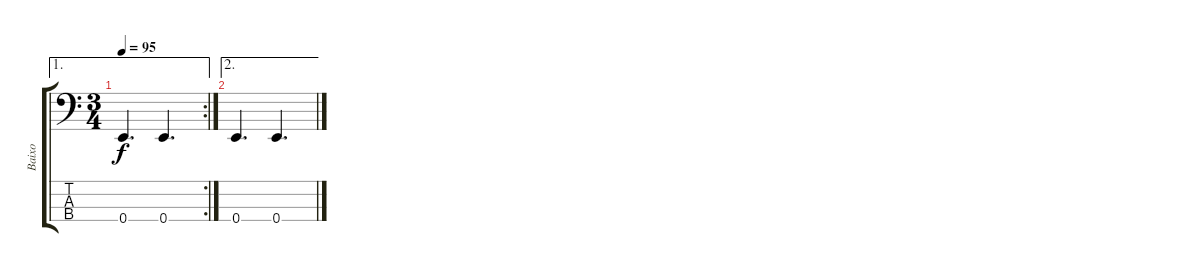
\track ("Baixo" "Baixo") {instrument electricbassfinger}
\staff {score tabs}
\tuning (G2 D2 A1 E1) {hide}
\ae 1
\rc 2
\ts (3 4)
\tempo 95
\clef f4
\ks c
0.4.4{d dy f} 0.4.4{d} |
\ae 2
0.4.4{d} 0.4.4{d}
